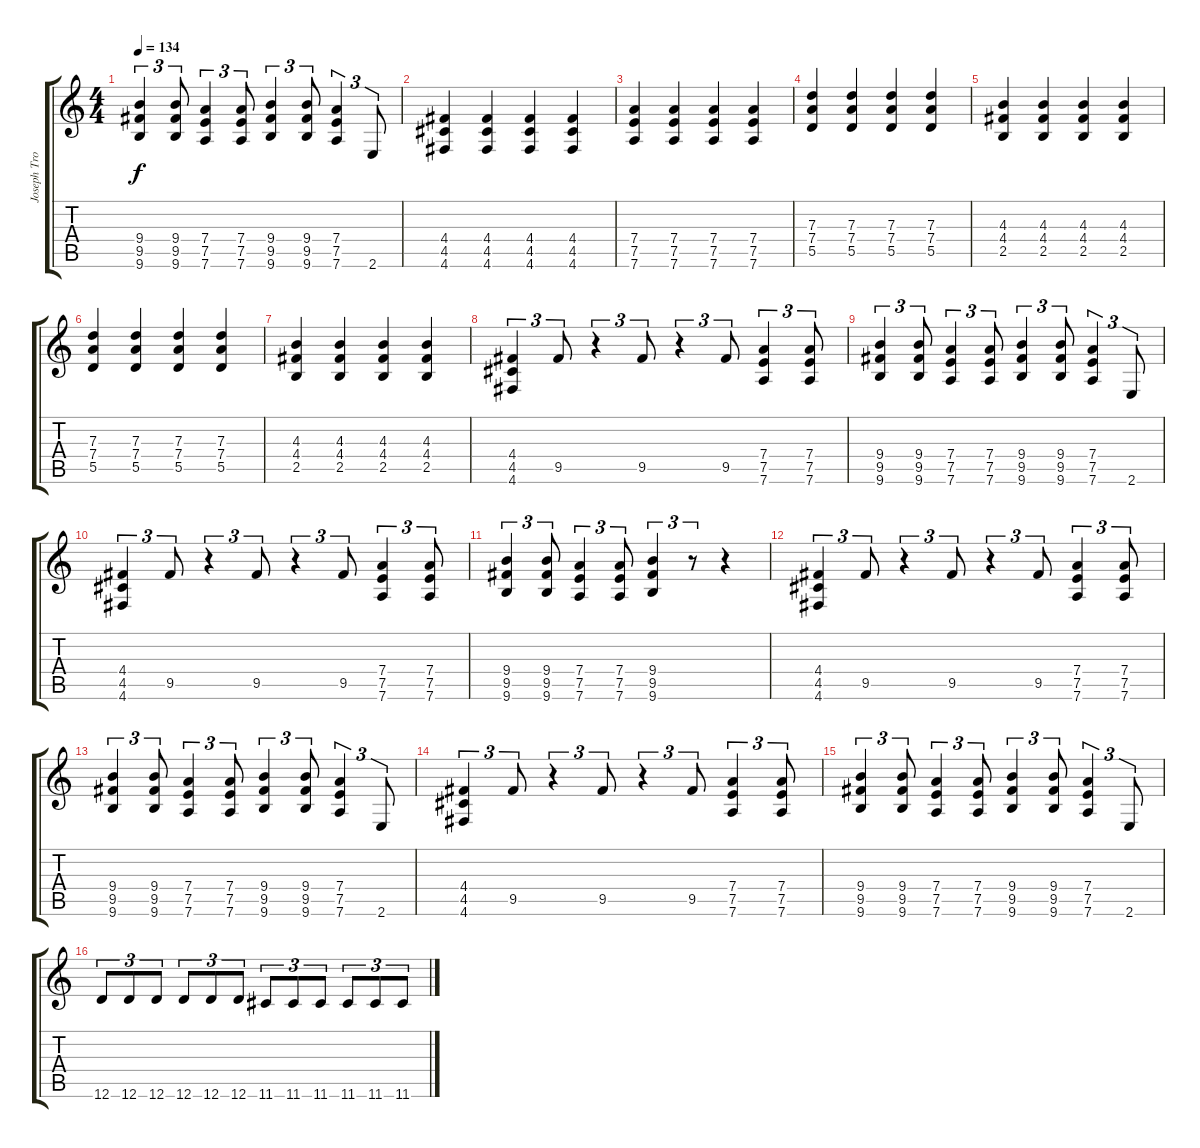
\track ("Joseph Trohman (Lead Guitar)" "Joseph Tro") {instrument overdrivenguitar}
\staff {score tabs}
\tuning (E4 B3 G3 D3 A2 D2) {hide}
\ts (4 4)
\tempo 134
\clef g2
\ks c
(9.4 9.5 9.6).4{tu (3 2) dy f} (9.4 9.5 9.6).8{tu (3 2)} (7.4 7.5 7.6).4{tu (3 2)} (7.4 7.5 7.6).8{tu (3 2)} (9.4 9.5 9.6).4{tu (3 2)} (9.4 9.5 9.6).8{tu (3 2)} (7.4 7.5 7.6).4{tu (3 2)} 2.6.8{tu (3 2)} |
(4.4 4.5 4.6).4 (4.4 4.5 4.6).4 (4.4 4.5 4.6).4 (4.4 4.5 4.6).4 |
(7.4 7.5 7.6).4 (7.4 7.5 7.6).4 (7.4 7.5 7.6).4 (7.4 7.5 7.6).4 |
(7.3 7.4 5.5).4 (7.3 7.4 5.5).4 (7.3 7.4 5.5).4 (7.3 7.4 5.5).4 |
(4.3 4.4 2.5).4 (4.3 4.4 2.5).4 (4.3 4.4 2.5).4 (4.3 4.4 2.5).4 |
(7.3 7.4 5.5).4 (7.3 7.4 5.5).4 (7.3 7.4 5.5).4 (7.3 7.4 5.5).4 |
(4.3 4.4 2.5).4 (4.3 4.4 2.5).4 (4.3 4.4 2.5).4 (4.3 4.4 2.5).4 |
(4.4 4.5 4.6).4{tu (3 2)} 9.5.8{tu (3 2)} r.4{tu (3 2)} 9.5.8{tu (3 2)} r.4{tu (3 2)} 9.5.8{tu (3 2)} (7.4 7.5 7.6).4{tu (3 2)} (7.4 7.5 7.6).8{tu (3 2)} |
(9.4 9.5 9.6).4{tu (3 2)} (9.4 9.5 9.6).8{tu (3 2)} (7.4 7.5 7.6).4{tu (3 2)} (7.4 7.5 7.6).8{tu (3 2)} (9.4 9.5 9.6).4{tu (3 2)} (9.4 9.5 9.6).8{tu (3 2)} (7.4 7.5 7.6).4{tu (3 2)} 2.6.8{tu (3 2)} |
(4.4 4.5 4.6).4{tu (3 2)} 9.5.8{tu (3 2)} r.4{tu (3 2)} 9.5.8{tu (3 2)} r.4{tu (3 2)} 9.5.8{tu (3 2)} (7.4 7.5 7.6).4{tu (3 2)} (7.4 7.5 7.6).8{tu (3 2)} |
(9.4 9.5 9.6).4{tu (3 2)} (9.4 9.5 9.6).8{tu (3 2)} (7.4 7.5 7.6).4{tu (3 2)} (7.4 7.5 7.6).8{tu (3 2)} (9.4 9.5 9.6).4{tu (3 2)} r.8{tu (3 2)} r.4 |
(4.4 4.5 4.6).4{tu (3 2)} 9.5.8{tu (3 2)} r.4{tu (3 2)} 9.5.8{tu (3 2)} r.4{tu (3 2)} 9.5.8{tu (3 2)} (7.4 7.5 7.6).4{tu (3 2)} (7.4 7.5 7.6).8{tu (3 2)} |
(9.4 9.5 9.6).4{tu (3 2)} (9.4 9.5 9.6).8{tu (3 2)} (7.4 7.5 7.6).4{tu (3 2)} (7.4 7.5 7.6).8{tu (3 2)} (9.4 9.5 9.6).4{tu (3 2)} (9.4 9.5 9.6).8{tu (3 2)} (7.4 7.5 7.6).4{tu (3 2)} 2.6.8{tu (3 2)} |
(4.4 4.5 4.6).4{tu (3 2)} 9.5.8{tu (3 2)} r.4{tu (3 2)} 9.5.8{tu (3 2)} r.4{tu (3 2)} 9.5.8{tu (3 2)} (7.4 7.5 7.6).4{tu (3 2)} (7.4 7.5 7.6).8{tu (3 2)} |
(9.4 9.5 9.6).4{tu (3 2)} (9.4 9.5 9.6).8{tu (3 2)} (7.4 7.5 7.6).4{tu (3 2)} (7.4 7.5 7.6).8{tu (3 2)} (9.4 9.5 9.6).4{tu (3 2)} (9.4 9.5 9.6).8{tu (3 2)} (7.4 7.5 7.6).4{tu (3 2)} 2.6.8{tu (3 2)} |
12.6.8{tu (3 2)} 12.6.8{tu (3 2)} 12.6.8{tu (3 2)} 12.6.8{tu (3 2)} 12.6.8{tu (3 2)} 12.6.8{tu (3 2)} 11.6.8{tu (3 2)} 11.6.8{tu (3 2)} 11.6.8{tu (3 2)} 11.6.8{tu (3 2)} 11.6.8{tu (3 2)} 11.6.8{tu (3 2)}
